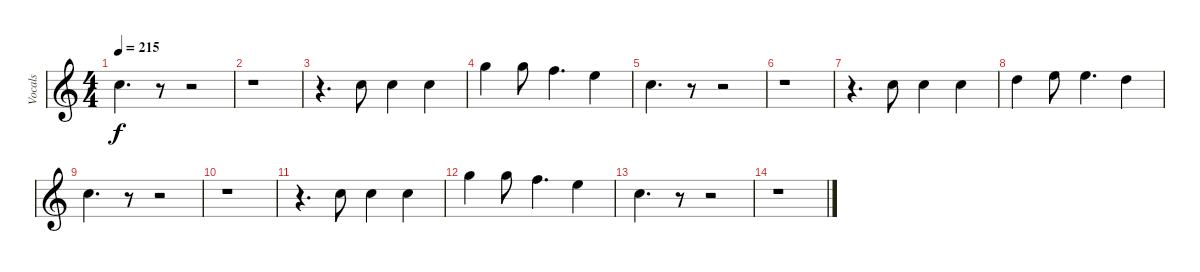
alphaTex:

\track ("Vocals" "Vocals") {instrument flute}
\staff {score}
\tuning (E4 B3 G3 D3 A2 E2 B1) {hide}
\ts (4 4)
\tempo 215
\clef g2
\ks c
8.1.4{d dy f} r.8 r.2 |
r.1 |
r.4{d} 8.1.8 8.1.4 8.1.4 |
15.1.4 15.1.8 13.1.4{d} 12.1.4 |
8.1.4{d} r.8 r.2 |
r.1 |
r.4{d} 8.1.8 8.1.4 8.1.4 |
10.1.4 12.1.8 12.1.4{d} 10.1.4 |
8.1.4{d} r.8 r.2 |
r.1 |
r.4{d} 8.1.8 8.1.4 8.1.4 |
15.1.4 15.1.8 13.1.4{d} 12.1.4 |
8.1.4{d} r.8 r.2 |
r.1
